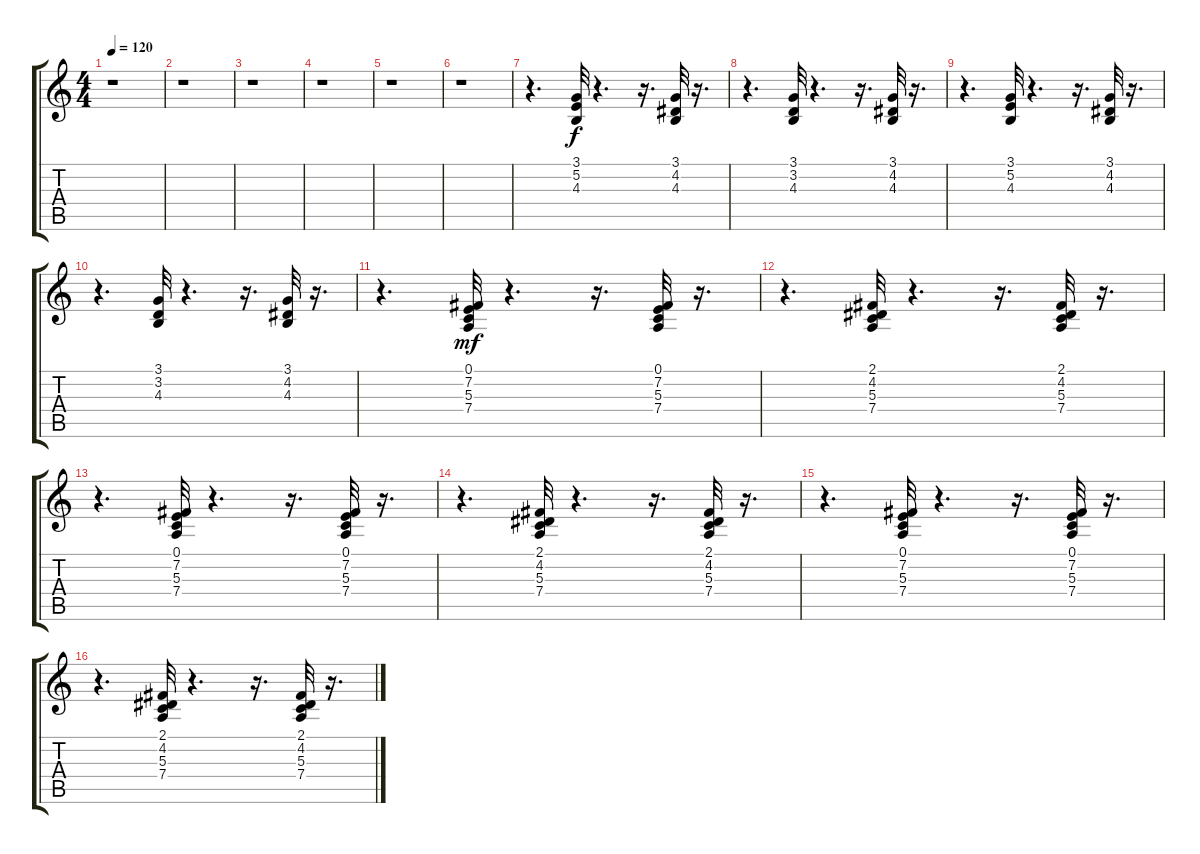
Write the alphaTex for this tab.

\track "" {instrument electricpiano1}
\staff {score tabs}
\tuning (E4 B3 G3 D3 A2 E2) {hide}
\ts (4 4)
\tempo 120
\clef g2
\ks c
r.1{dy f instrument electricpiano1} |
r.1 |
r.1 |
r.1 |
r.1 |
r.1 |
r.4{d} (3.1 5.2 4.3).32 r.4{d} r.16{d} (3.1 4.2 4.3).32 r.16{d} |
r.4{d} (3.1 3.2 4.3).32 r.4{d} r.16{d} (3.1 4.2 4.3).32 r.16{d} |
r.4{d} (3.1 5.2 4.3).32 r.4{d} r.16{d} (3.1 4.2 4.3).32 r.16{d} |
r.4{d} (3.1 3.2 4.3).32 r.4{d} r.16{d} (3.1 4.2 4.3).32 r.16{d} |
r.4{d} (0.1 7.2 5.3 7.4).32{dy mf} r.4{d} r.16{d} (0.1 7.2 5.3 7.4).32 r.16{d} |
r.4{d} (2.1 4.2 5.3 7.4).32 r.4{d} r.16{d} (2.1 4.2 5.3 7.4).32 r.16{d} |
r.4{d} (0.1 7.2 5.3 7.4).32 r.4{d} r.16{d} (0.1 7.2 5.3 7.4).32 r.16{d} |
r.4{d} (2.1 4.2 5.3 7.4).32 r.4{d} r.16{d} (2.1 4.2 5.3 7.4).32 r.16{d} |
r.4{d} (0.1 7.2 5.3 7.4).32 r.4{d} r.16{d} (0.1 7.2 5.3 7.4).32 r.16{d} |
r.4{d} (2.1 4.2 5.3 7.4).32 r.4{d} r.16{d} (2.1 4.2 5.3 7.4).32 r.16{d}
